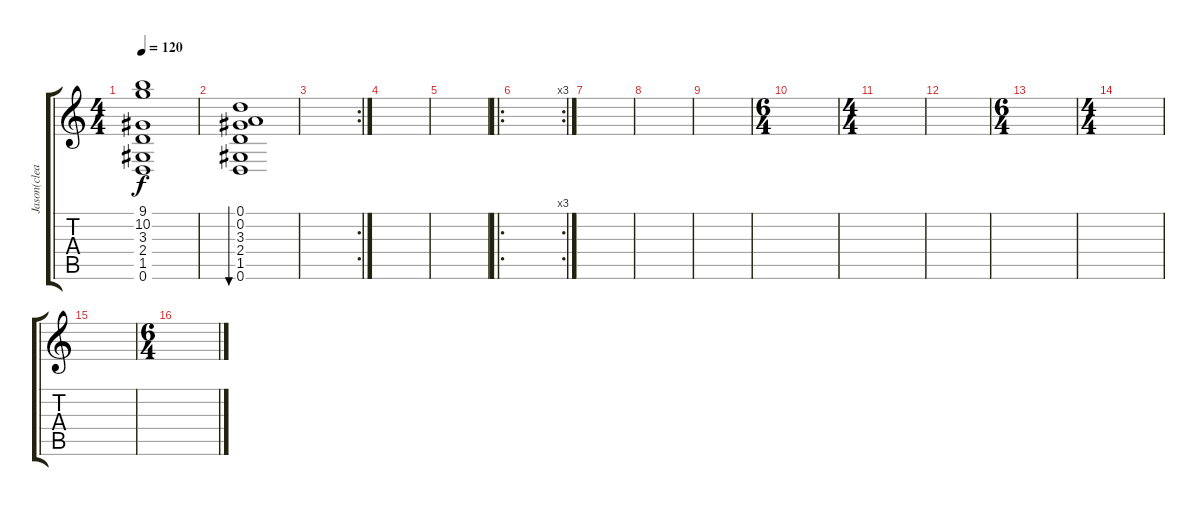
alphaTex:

\track ("Jason(clean)" "Jason(clea") {instrument electricguitarjazz}
\staff {score tabs}
\tuning (D4 A3 F3 C3 G2 D2) {hide}
\ts (4 4)
\tempo 120
\clef g2
\ks c
(9.1{t} 10.2{t} 3.3{t} 2.4{t} 1.5{t} 0.6{t}).1{dy f} |
(0.1 0.2 3.3 2.4 1.5 0.6).1{bu 480} |
\rc 2
|
|
|
\ro
\rc 3
|
|
|
|
\ts (6 4)
|
\ts (4 4)
|
|
\ts (6 4)
|
\ts (4 4)
|
|
\ts (6 4)
